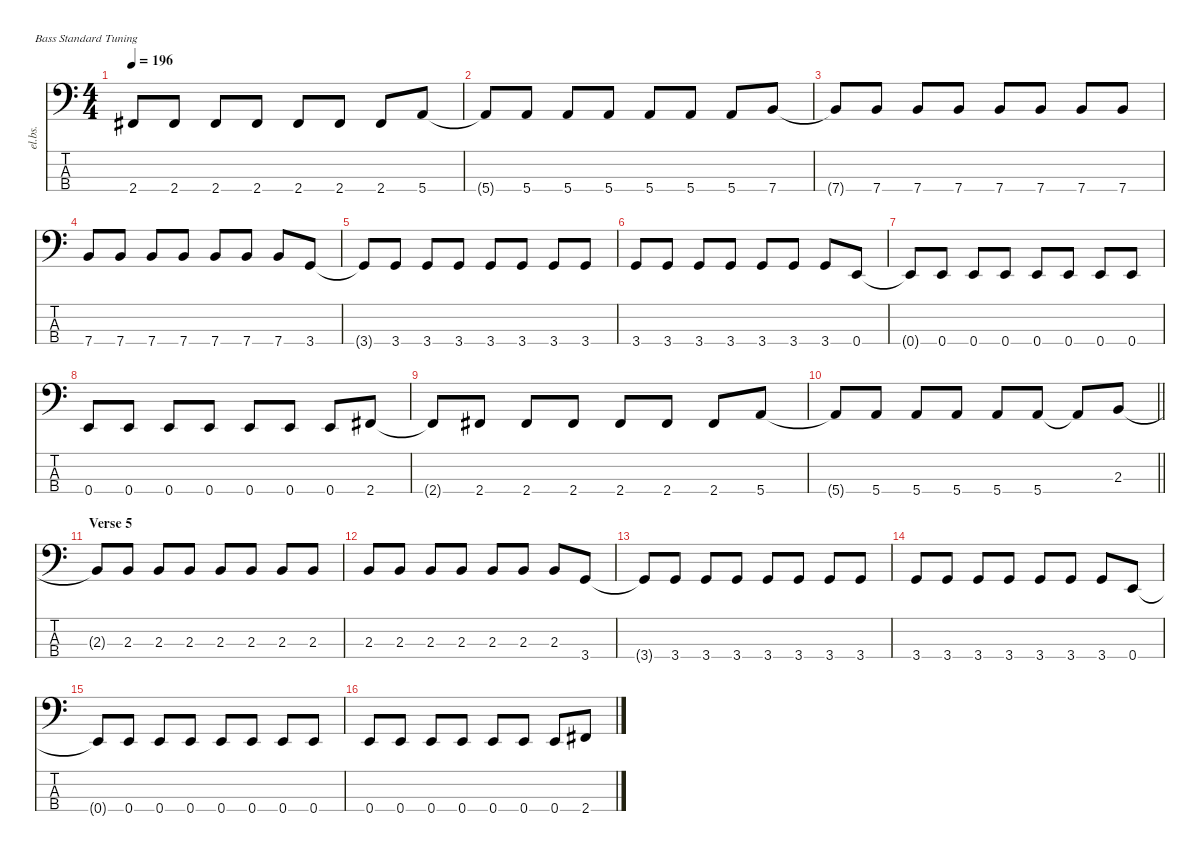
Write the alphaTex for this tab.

\defaultSystemsLayout 4
\hideDynamics
\bracketExtendMode nobrackets
\track ("Effelson" "el.bs.") {mute instrument electricbasspick}
\staff {score tabs}
\tuning (G2 D2 A1 E1)
\ts (4 4)
\tempo 196
\clef f4
\ks c
2.4{t acc #}.8{dy f} 2.4{acc #}.8 2.4{acc #}.8 2.4{acc #}.8 2.4{acc #}.8 2.4{acc #}.8 2.4{acc #}.8 5.4.8 |
5.4{t}.8 5.4.8 5.4.8 5.4.8 5.4.8 5.4.8 5.4.8 7.4.8 |
7.4{t}.8 7.4.8 7.4.8 7.4.8 7.4.8 7.4.8 7.4.8 7.4.8 |
7.4.8 7.4.8 7.4.8 7.4.8 7.4.8 7.4.8 7.4.8 3.4.8 |
3.4{t}.8 3.4.8 3.4.8 3.4.8 3.4.8 3.4.8 3.4.8 3.4.8 |
3.4.8 3.4.8 3.4.8 3.4.8 3.4.8 3.4.8 3.4.8 0.4.8 |
0.4{t}.8 0.4.8 0.4.8 0.4.8 0.4.8 0.4.8 0.4.8 0.4.8 |
0.4.8 0.4.8 0.4.8 0.4.8 0.4.8 0.4.8 0.4.8 2.4{acc #}.8 |
2.4{t acc #}.8 2.4{acc #}.8 2.4{acc #}.8 2.4{acc #}.8 2.4{acc #}.8 2.4{acc #}.8 2.4{acc #}.8 5.4.8 |
\barLineRight lightlight
5.4{t}.8 5.4.8 5.4.8 5.4.8 5.4.8 5.4.8 5.4{t}.8 2.3.8 |
\section ("" "Verse 5")
2.3{t}.8 2.3.8 2.3.8 2.3.8 2.3.8 2.3.8 2.3.8 2.3.8 |
2.3.8 2.3.8 2.3.8 2.3.8 2.3.8 2.3.8 2.3.8 3.4.8 |
3.4{t}.8 3.4.8 3.4.8 3.4.8 3.4.8 3.4.8 3.4.8 3.4.8 |
3.4.8 3.4.8 3.4.8 3.4.8 3.4.8 3.4.8 3.4.8 0.4.8 |
0.4{t}.8 0.4.8 0.4.8 0.4.8 0.4.8 0.4.8 0.4.8 0.4.8 |
0.4.8 0.4.8 0.4.8 0.4.8 0.4.8 0.4.8 0.4.8 2.4{acc #}.8
